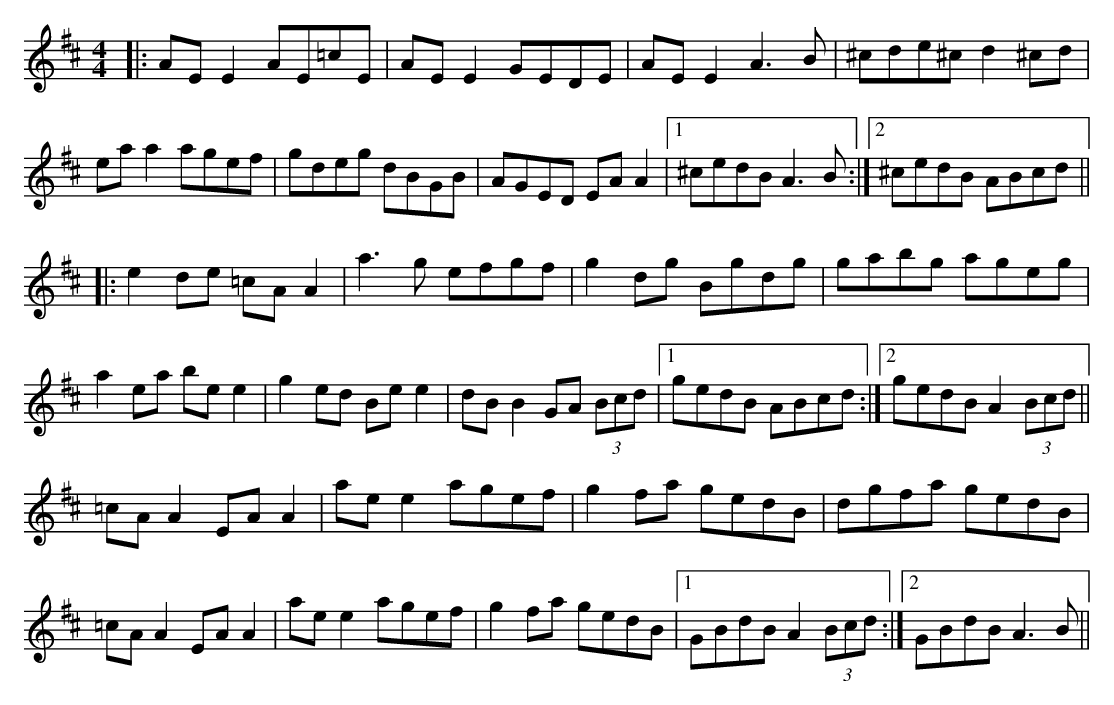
X:1
M:4/4
K:Amix
|:AE E2 AE=cE|AE E2 GEDE|AE E2 A3 B|^cde^c d2 ^cd|
ea a2 agef|gdeg dBGB|AGED EA A2|1 ^cedB A3 B:|2 ^cedB ABcd||
|:e2 de =cA A2|a3 g efgf|g2 dg Bgdg|gabg ageg|
a2 ea be e2|g2 ed Be e2|dB B2 GA (3Bcd|1 gedB ABcd:|2 gedB A2 (3Bcd||
=cA A2 EA A2|ae e2 agef|g2 fa gedB|dgfa gedB|
=cA A2 EA A2|ae e2 agef|g2 fa gedB|1 GBdB A2 (3Bcd:|2 GBdB A3 B||
